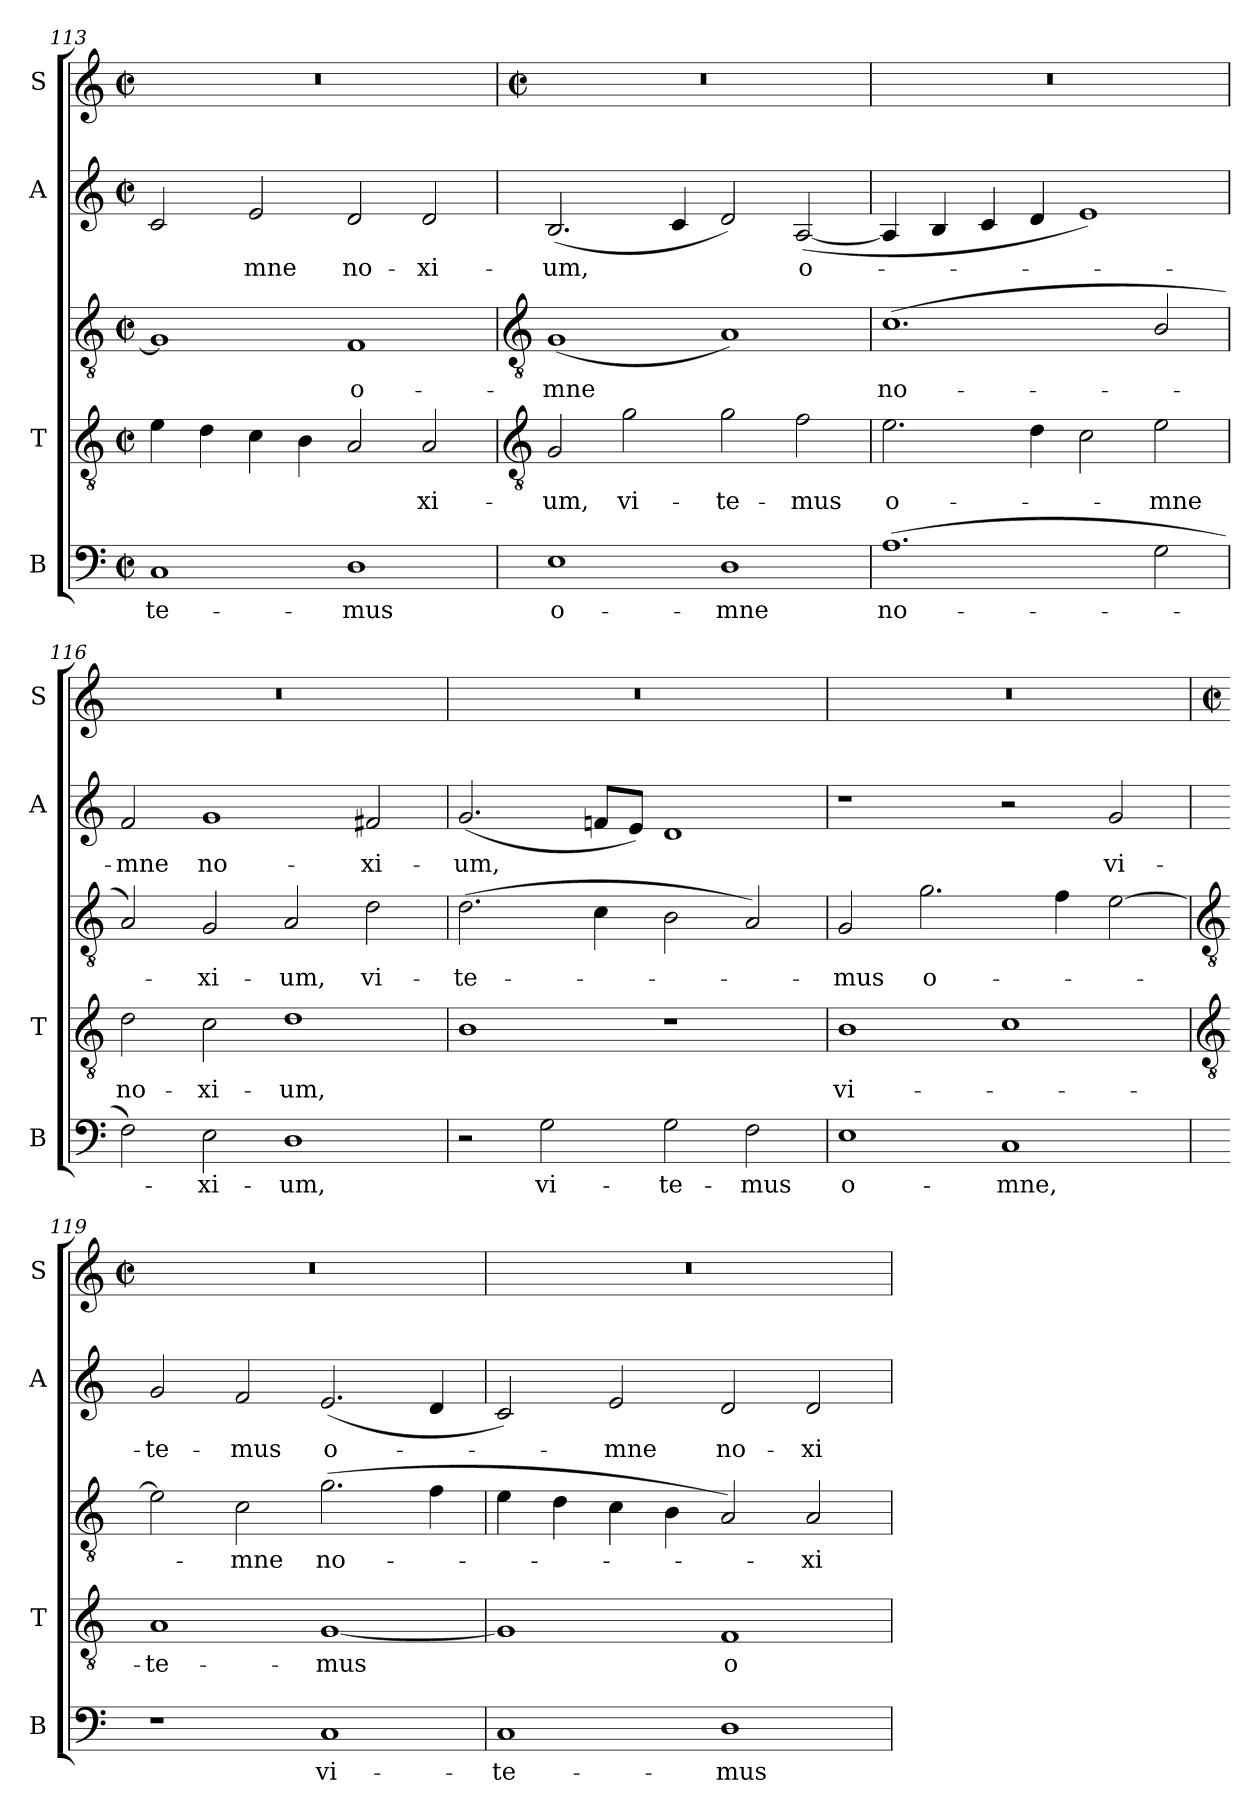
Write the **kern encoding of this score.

**kern	**text	**kern	**text	**kern	**text	**kern	**text	**kern
*part4	*part4	*part3	*part3	*part3	*part3	*part2	*part2	*part1
*staff5	*staff5	*staff4	*staff4	*staff3	*staff3	*staff2	*staff2	*staff1
*I"B	*	*I"T	*	*	*	*I"A	*	*I"S
*I'B	*	*I'T	*	*	*	*I'A	*	*I'S
*clefF4	*	*clefGv2	*	*clefGv2	*	*clefG2	*	*clefG2
*k[]	*	*k[]	*	*k[]	*	*k[]	*	*k[]
*C:	*	*C:	*	*C:	*	*C:	*	*C:
*M4/2	*	*M4/2	*	*M4/2	*	*M4/2	*	*M4/2
*met(c|)	*	*met(c|)	*	*met(c|)	*	*met(c|)	*	*met(c|)
=113	=113	=113	=113	=113	=113	=113	=113	=113
!	!LO:LY:b	!	!	!	!	!	!	!
1C	-te-	4e	.	1G]	.	2c	.	0r
.	.	4d	.	.	.	.	.	.
!	!	!	!	!	!	!	!LO:LY:b	!
.	.	4c	.	.	.	2e	mne	.
.	.	4B	.	.	.	.	.	.
!	!LO:LY:b	!	!	!	!LO:LY:b	!	!LO:LY:b	!
1D	-mus	2A	.	1F	o-	2d	no-	.
!	!	!	!LO:LY:b	!	!	!	!LO:LY:b	!
.	.	2A	-xi-	.	.	2d	-xi-	.
!!LO:LB:g=z
=114	=114	=114	=114	=114	=114	=114	=114	=114
*	*	*clefGv2	*	*clefGv2	*	*	*	*
*	*	*	*	*	*	*	*	*M4/2
*	*	*	*	*	*	*	*	*met(c|)
!	!LO:LY:b	!	!LO:LY:b	!	!LO:LY:b	!	!LO:LY:b	!
1E	o-	2G	um,	(<1G	-mne	(<2.B	-um,	0r
!	!	!	!LO:LY:b	!	!	!	!	!
.	.	2g	vi-	.	.	.	.	.
.	.	.	.	.	.	4c	.	.
!	!LO:LY:b	!	!LO:LY:b	!	!	!	!	!
1D	-mne	2g	-te-	1A)	.	2d)	.	.
!	!	!	!LO:LY:b	!	!	!	!LO:LY:b	!
.	.	2f	-mus	.	.	(<[2A	o-	.
=115	=115	=115	=115	=115	=115	=115	=115	=115
!	!LO:LY:b	!	!LO:LY:b	!	!LO:LY:b	!	!	!
(>1.A	no-	2.e	o-	(<1.c	no-	4A]	.	0r
.	.	.	.	.	.	4B	.	.
.	.	.	.	.	.	4c	.	.
.	.	4d	.	.	.	4d	.	.
.	.	2c	.	.	.	1e)	.	.
!	!	!	!LO:LY:b	!	!	!	!	!
2G	.	2e	mne	2B/	.	.	.	.
=116	=116	=116	=116	=116	=116	=116	=116	=116
!	!	!	!LO:LY:b	!	!	!	!LO:LY:b	!
2F)	.	2d	-no-	2A)	.	2f	mne	0r
!	!LO:LY:b	!	!LO:LY:b	!	!LO:LY:b	!	!LO:LY:b	!
2E	xi-	2c	-xi-	2G	xi-	1g	no-	.
!	!LO:LY:b	!	!LO:LY:b	!	!LO:LY:b	!	!	!
1D	-um,	1d	-um,	2A	-um,	.	.	.
!	!	!	!	!	!LO:LY:b	!	!LO:LY:b	!
.	.	.	.	2d	vi-	2f#	-xi-	.
=117	=117	=117	=117	=117	=117	=117	=117	=117
!	!	!	!	!	!LO:LY:b	!	!LO:LY:b	!
2r	.	1B	.	(>2.d	te-	(<2.g	-um,	0r
!	!LO:LY:b	!	!	!	!	!	!	!
2G	vi-	.	.	.	.	.	.	.
.	.	.	.	4c	.	8fnL	.	.
.	.	.	.	.	.	8eJ)	.	.
!	!LO:LY:b	!	!	!	!	!	!	!
2G	-te-	1r	.	2B	.	1d	.	.
!	!LO:LY:b	!	!	!	!	!	!	!
2F	-mus	.	.	2A)	.	.	.	.
=118	=118	=118	=118	=118	=118	=118	=118	=118
!	!LO:LY:b	!	!LO:LY:b	!	!LO:LY:b	!	!	!
1E	o-	1B	vi-	2G	mus	1r	.	0r
!	!	!	!	!	!LO:LY:b	!	!	!
.	.	.	.	2.g	o-	.	.	.
!	!LO:LY:b	!	!	!	!	!	!	!
1C	-mne,	1c	.	.	.	2r	.	.
.	.	.	.	4f	.	.	.	.
!	!	!	!	!	!	!	!LO:LY:b	!
.	.	.	.	[2e	.	2g	vi-	.
!!LO:LB:g=z
=119	=119	=119	=119	=119	=119	=119	=119	=119
*	*	*clefGv2	*	*clefGv2	*	*	*	*
*	*	*	*	*	*	*	*	*M4/2
*	*	*	*	*	*	*	*	*met(c|)
!	!	!	!LO:LY:b	!	!	!	!LO:LY:b	!
1r	.	1A	te-	2e]	.	2g	-te-	0r
!	!	!	!	!	!LO:LY:b	!	!LO:LY:b	!
.	.	.	.	2c	mne	2f	-mus	.
!	!LO:LY:b	!	!LO:LY:b	!	!LO:LY:b	!	!LO:LY:b	!
1C	vi-	[1G	-mus	(>2.g	no-	(<2.e	o-	.
.	.	.	.	4f	.	4d	.	.
=120	=120	=120	=120	=120	=120	=120	=120	=120
!	!LO:LY:b	!	!	!	!	!	!	!
1C	-te-	1G]	.	4e	.	2c)	.	0r
.	.	.	.	4d	.	.	.	.
!	!	!	!	!	!	!	!LO:LY:b	!
.	.	.	.	4c	.	2e	mne	.
.	.	.	.	4B	.	.	.	.
!	!LO:LY:b	!	!LO:LY:b	!	!	!	!LO:LY:b	!
1D	-mus	1F	-o-	2A)	.	2d	no-	.
!	!	!	!	!	!LO:LY:b	!	!LO:LY:b	!
.	.	.	.	2A	xi-	2d	-xi-	.
=	=	=	=	=	=	=	=	=
*-	*-	*-	*-	*-	*-	*-	*-	*-
